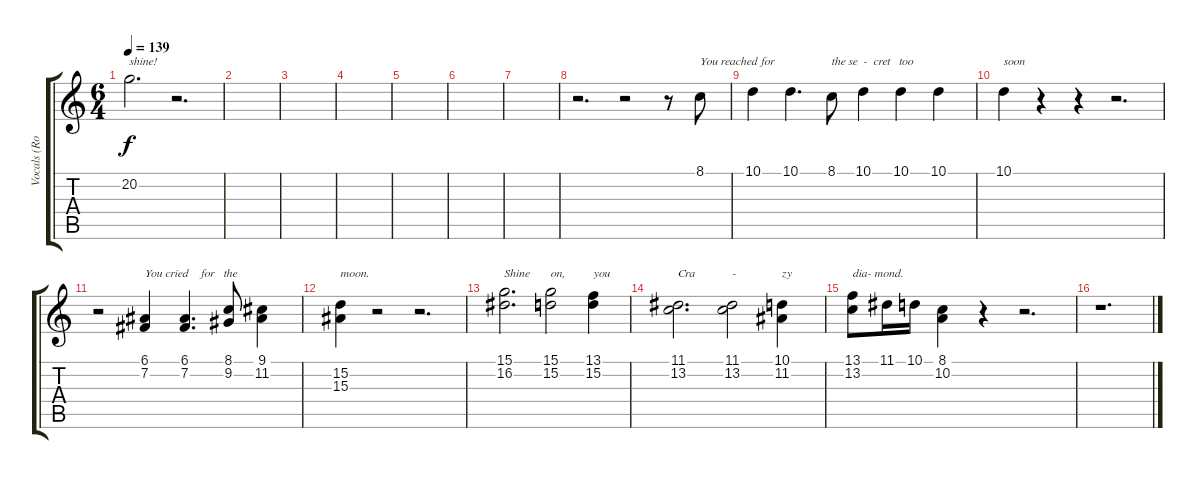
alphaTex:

\track ("Vocals (Roger Waters)" "Vocals (Ro") {instrument voiceoohs}
\staff {score tabs}
\tuning (E4 B3 G3 D3 A2 E2) {hide}
\ts (6 4)
\tempo 139
\clef g2
\ks c
20.2.2{d txt "shine!" dy f} r.2{d} |
|
|
|
|
|
|
r.2{d} r.2 r.8 8.1.8{txt "You reached for "} |
10.1.4 10.1.4{d} 8.1.8{txt "the se  -  cret   too"} 10.1.4 10.1.4 10.1.4 |
10.1.4{txt "soon"} r.4 r.4 r.2{d} |
r.2 (6.1 7.2).4{txt "You cried    for   the"} (6.1 7.2).4{d} (8.1 9.2).8 (9.1 11.2).4 |
(15.2 15.3).4{txt "moon."} r.2 r.2{d} |
(15.1 16.2).2{d txt "Shine"} (15.1 15.2).2{txt "on,"} (13.1 15.2).4{txt "you"} |
(11.1 13.2).2{d txt "Cra"} (11.1 13.2).2{txt "-"} (10.1 11.2).4{txt "zy"} |
(13.1 13.2).8{txt "dia- mond."} 11.1.16 10.1.16 (8.1 10.2).4 r.4 r.2{d} |
r.1{d}
